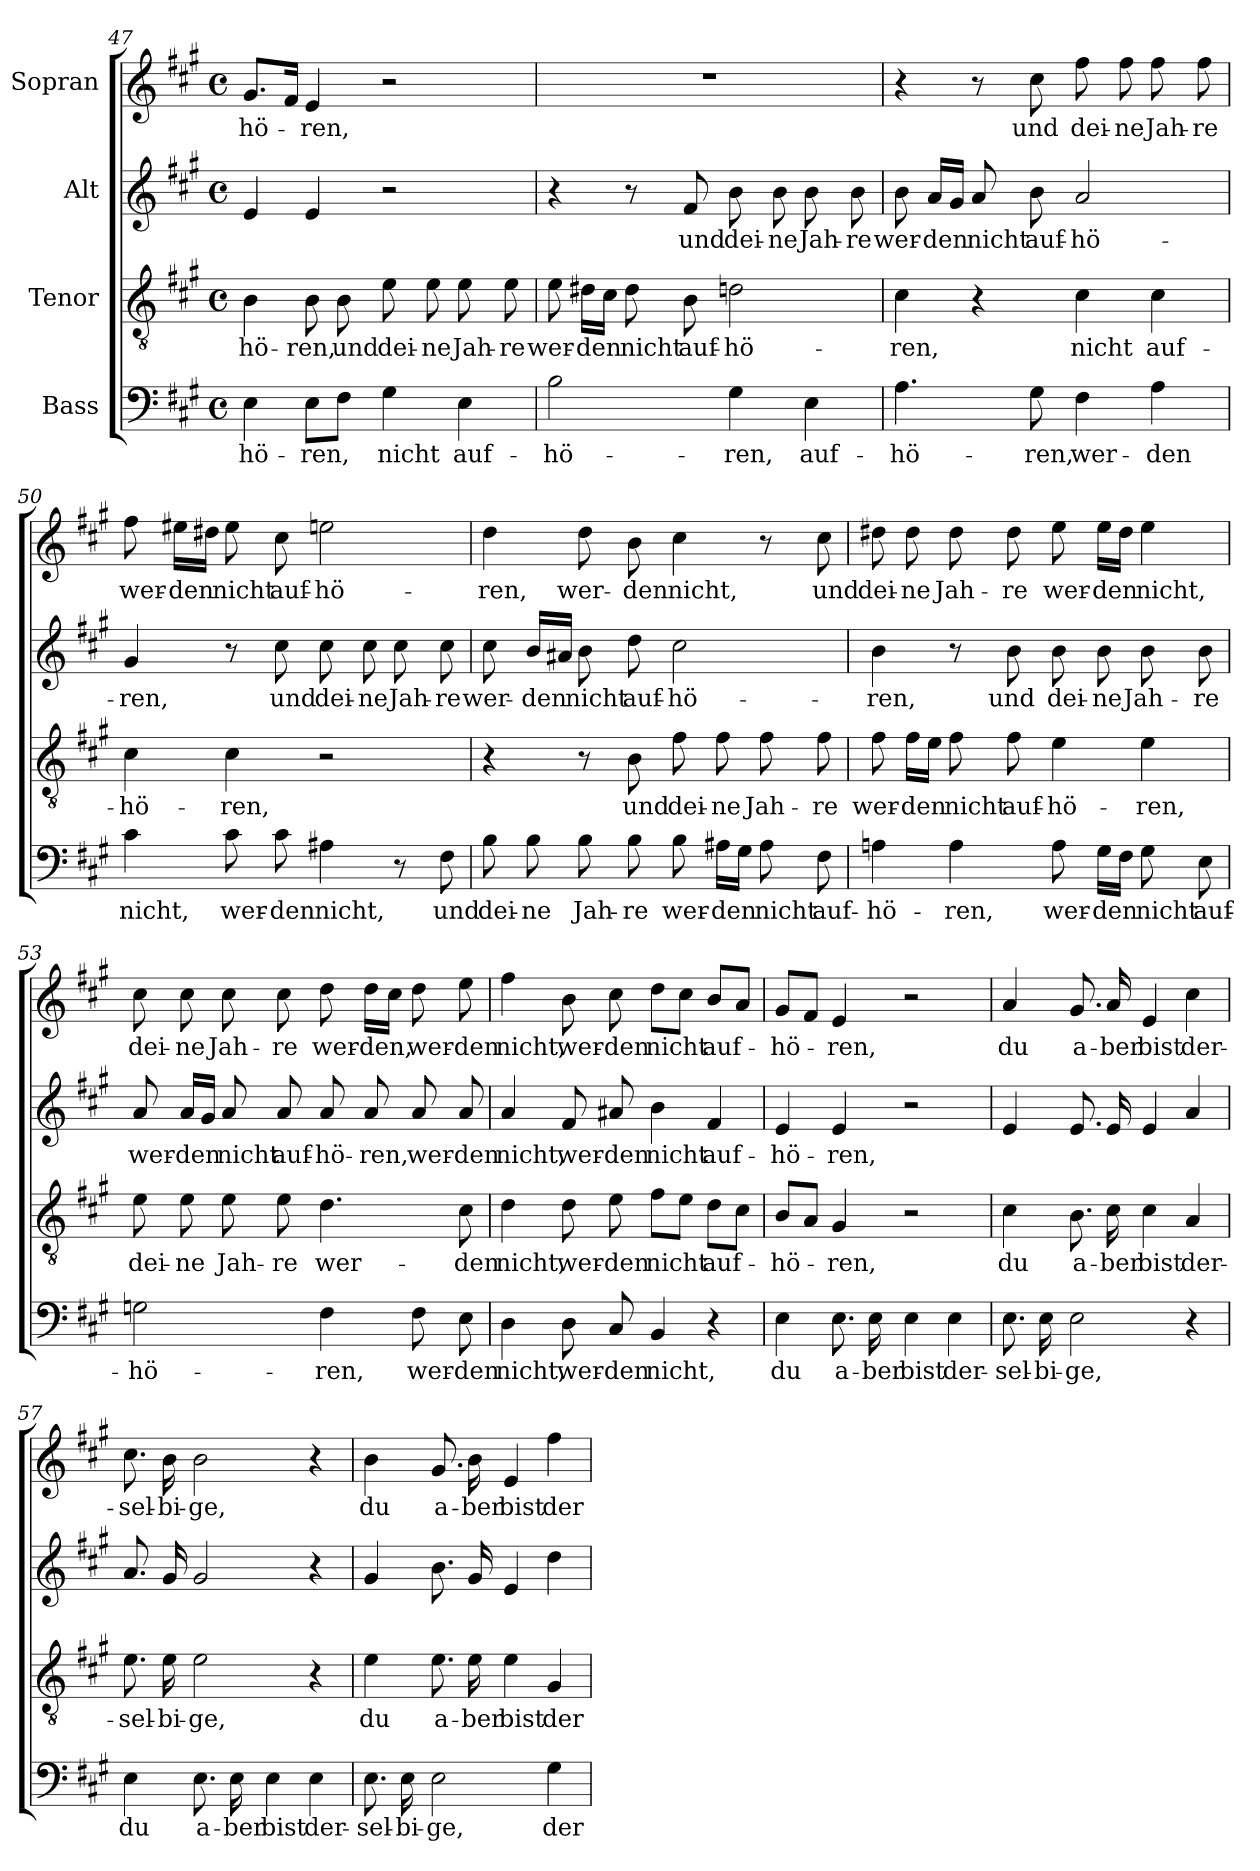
**kern	**text	**kern	**text	**kern	**text	**kern	**text
*part4	*part4	*part3	*part3	*part2	*part2	*part1	*part1
*staff4	*staff4	*staff3	*staff3	*staff2	*staff2	*staff1	*staff1
*I"Bass	*	*I"Tenor	*	*I"Alt	*	*I"Sopran	*
*clefF4	*	*clefGv2	*	*clefG2	*	*clefG2	*
*k[f#c#g#]	*	*k[f#c#g#]	*	*k[f#c#g#]	*	*k[f#c#g#]	*
*M4/4	*	*M4/4	*	*M4/4	*	*M4/4	*
*met(c)	*	*met(c)	*	*met(c)	*	*met(c)	*
=47	=47	=47	=47	=47	=47	=47	=47
4E\	-hö-	4B\	-hö-	4e/	.	8.g#/L	-hö-
.	.	.	.	.	.	16f#/Jk	.
8E\L	-ren,	8B\	-ren,	4e/	.	4e/	-ren,
8F#\J	.	8B\	und	.	.	.	.
4G#\	nicht	8e\	dei-	2r	.	2r	.
.	.	8e\	-ne	.	.	.	.
4E\	auf-	8e\	Jah-	.	.	.	.
.	.	8e\	-re	.	.	.	.
=48	=48	=48	=48	=48	=48	=48	=48
2B\	-hö-	8e\	wer-	4r	.	1r	.
.	.	16d#X\LL	-den	.	.	.	.
.	.	16c#\JJ	.	.	.	.	.
.	.	8d#\	nicht	8r	.	.	.
.	.	8B\	auf-	8f#/	und	.	.
4G#\	-ren,	2dn\	-hö-	8b\	dei-	.	.
.	.	.	.	8b\	-ne	.	.
4E\	auf-	.	.	8b\	Jah-	.	.
.	.	.	.	8b\	-re	.	.
!!LO:LB:g=z
=49	=49	=49	=49	=49	=49	=49	=49
4.A\	-hö-	4c#\	-ren,	8b\	wer-	4r	.
.	.	.	.	16a/LL	-den	.	.
.	.	.	.	16g#/JJ	.	.	.
.	.	4r	.	8a/	nicht	8r	.
8G#\	-ren,	.	.	8b\	auf-	8cc#\	und
4F#\	wer-	4c#\	nicht	2a/	-hö-	8ff#\	dei-
.	.	.	.	.	.	8ff#\	-ne
4A\	-den	4c#\	auf-	.	.	8ff#\	Jah-
.	.	.	.	.	.	8ff#\	-re
=50	=50	=50	=50	=50	=50	=50	=50
4c#\	nicht,	4c#\	-hö-	4g#/	-ren,	8ff#\	wer-
.	.	.	.	.	.	16ee#X\LL	-den
.	.	.	.	.	.	16dd#X\JJ	.
8c#\	wer-	4c#\	-ren,	8r	.	8ee#\	nicht
8c#\	-den	.	.	8cc#\	und	8cc#\	auf-
4A#X\	nicht,	2r	.	8cc#\	dei-	2een\	-hö-
.	.	.	.	8cc#\	-ne	.	.
8r	.	.	.	8cc#\	Jah-	.	.
8F#\	und	.	.	8cc#\	-re	.	.
!!LO:LB:g=z
=51	=51	=51	=51	=51	=51	=51	=51
8B\	dei-	4r	.	8cc#\	wer-	4dd\	-ren,
8B\	-ne	.	.	16b/LL	-den	.	.
.	.	.	.	16a#X/JJ	.	.	.
8B\	Jah-	8r	.	8b\	nicht	8dd\	wer-
8B\	-re	8B\	und	8dd\	auf-	8b\	-den
8B\	wer-	8f#\	dei-	2cc#\	-hö-	4cc#\	nicht,
16A#X\LL	-den	8f#\	-ne	.	.	.	.
16G#\JJ	.	.	.	.	.	.	.
8A#\	nicht	8f#\	Jah-	.	.	8r	.
8F#\	auf-	8f#\	-re	.	.	8cc#\	und
=52	=52	=52	=52	=52	=52	=52	=52
4An\	-hö-	8f#\	wer-	4b\	-ren,	8dd#X\	dei-
.	.	16f#\LL	-den	.	.	8dd#\	-ne
.	.	16e\JJ	.	.	.	.	.
4A\	-ren,	8f#\	nicht	8r	.	8dd#\	Jah-
.	.	8f#\	auf-	8b\	und	8dd#\	-re
8A\	wer-	4e\	-hö-	8b\	dei-	8ee\	wer-
16G#\LL	-den	.	.	8b\	-ne	16ee\LL	-den
16F#\JJ	.	.	.	.	.	16dd#\JJ	.
8G#\	nicht	4e\	-ren,	8b\	Jah-	4ee\	nicht,
8E\	auf-	.	.	8b\	-re	.	.
!!LO:LB:g=z
=53	=53	=53	=53	=53	=53	=53	=53
2Gn\	-hö-	8e\	dei-	8a/	wer-	8cc#\	dei-
.	.	8e\	-ne	16a/LL	-den	8cc#\	-ne
.	.	.	.	16g#/JJ	.	.	.
.	.	8e\	Jah-	8a/	nicht	8cc#\	Jah-
.	.	8e\	-re	8a/	auf-	8cc#\	-re
4F#\	-ren,	4.d\	wer-	8a/	-hö-	8dd\	wer-
.	.	.	.	8a/	-ren,	16dd\LL	-den,
.	.	.	.	.	.	16cc#\JJ	.
8F#\	wer-	.	.	8a/	wer-	8dd\	wer-
8E\	-den	8c#\	-den	8a/	-den	8ee\	-den
=54	=54	=54	=54	=54	=54	=54	=54
4D\	nicht,	4d\	nicht,	4a/	nicht,	4ff#\	nicht,
8D\	wer-	8d\	wer-	8f#/	wer-	8b\	wer-
8C#/	-den	8e\	-den	8a#X/	-den	8cc#\	-den
4BB/	nicht,	8f#\L	nicht	4b\	nicht	8dd\L	nicht
.	.	8e\J	.	.	.	8cc#\J	.
4r	.	8d\L	auf-	4f#/	auf-	8b/L	auf-
.	.	8c#\J	.	.	.	8a/J	.
=55	=55	=55	=55	=55	=55	=55	=55
4E\	du	8B/L	-hö-	4e/	-hö-	8g#/L	-hö-
.	.	8A/J	.	.	.	8f#/J	.
8.E\	a-	4G#/	-ren,	4e/	-ren,	4e/	-ren,
16E\	-ber	.	.	.	.	.	.
4E\	bist	2r	.	2r	.	2r	.
4E\	der-	.	.	.	.	.	.
!!LO:PB:g=z
=56	=56	=56	=56	=56	=56	=56	=56
8.E\	-sel-	4c#\	du	4e/	.	4a/	du
16E\	-bi-	.	.	.	.	.	.
2E\	-ge,	8.B\	a-	8.e/	.	8.g#/	a-
.	.	16c#\	-ber	16e/	.	16a/	-ber
.	.	4c#\	bist	4e/	.	4e/	bist
4r	.	4A/	der-	4a/	.	4cc#\	der-
=57	=57	=57	=57	=57	=57	=57	=57
4E\	du	8.e\	-sel-	8.a/	.	8.cc#\	-sel-
.	.	16e\	-bi-	16g#/	.	16b\	-bi-
8.E\	a-	2e\	-ge,	2g#/	.	2b\	-ge,
16E\	-ber	.	.	.	.	.	.
4E\	bist	.	.	.	.	.	.
4E\	der-	4r	.	4r	.	4r	.
=58	=58	=58	=58	=58	=58	=58	=58
8.E\	-sel-	4e\	du	4g#/	.	4b\	du
16E\	-bi-	.	.	.	.	.	.
2E\	-ge,	8.e\	a-	8.b\	.	8.g#/	a-
.	.	16e\	-ber	16g#/	.	16b\	-ber
.	.	4e\	bist	4e/	.	4e/	bist
4G#\	der-	4G#/	der-	4dd\	.	4ff#\	der-
=	=	=	=	=	=	=	=
*-	*-	*-	*-	*-	*-	*-	*-
